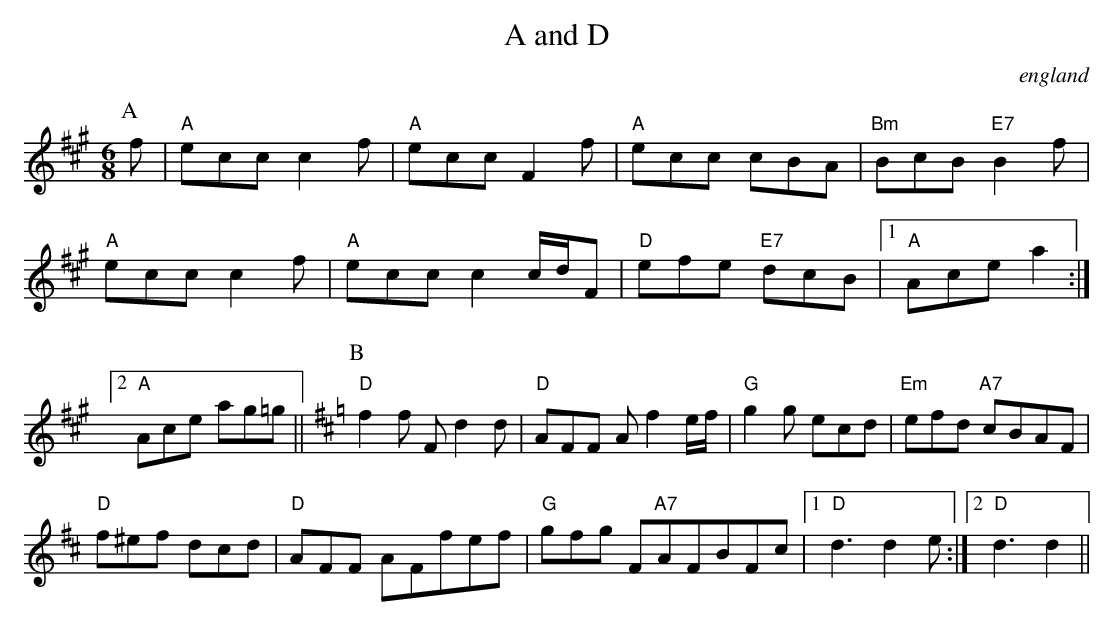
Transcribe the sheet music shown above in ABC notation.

X:1
T:A and D
O:england
M:4/4
K:A
M:6/8
P:A
f|"A"ecc c2f|"A"ecc F2f|"A"ecc cBA|"Bm"BcB "E7"B2f|
"A"ecc c2f|"A"ecc c2c/2d/2F|"D"efe "E7"dcB| [1"A"Ace a2:|
[2"A"Ace ag=g||\
K:D
P:B
"D"f2f Fd2d|"D"AFF Af2e/2f/2|"G"g2g ecd|"Em"efd "A7"cBAF|
"D"f^ef dcd|"D"AFF AFfef|"G"gfg F"A7"AFBFc |1"D"d3 d2e:|2"D"d3 d2||
